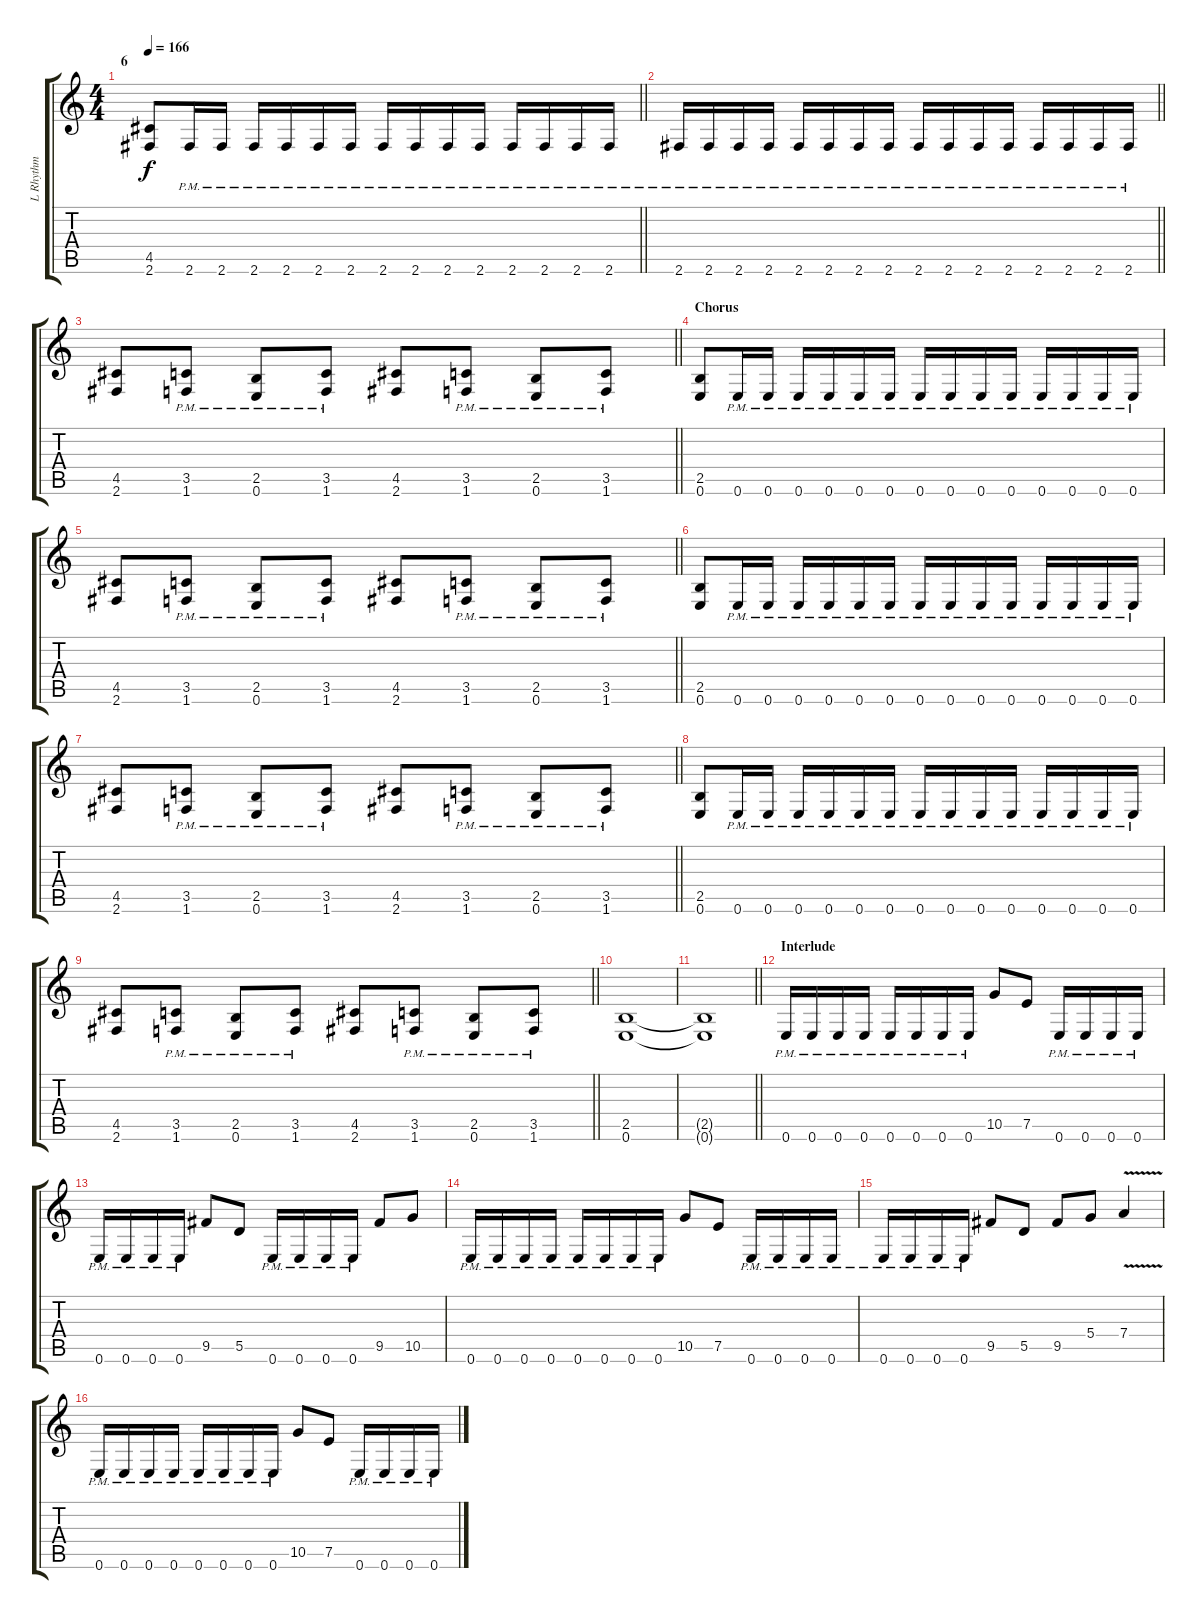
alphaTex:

\track ("L Rhythm" "L Rhythm") {instrument distortionguitar}
\staff {score tabs}
\tuning (E4 B3 G3 D3 A2 E2) {hide}
\ts (4 4)
\section ("" "6")
\tempo 166
\clef g2
\barLineRight lightlight
\ks c
(4.5 2.6).8{dy f} 2.6{pm}.16 2.6{pm}.16 2.6{pm}.16 2.6{pm}.16 2.6{pm}.16 2.6{pm}.16 2.6{pm}.16 2.6{pm}.16 2.6{pm}.16 2.6{pm}.16 2.6{pm}.16 2.6{pm}.16 2.6{pm}.16 2.6{pm}.16 |
\barLineRight lightlight
2.6{pm}.16 2.6{pm}.16 2.6{pm}.16 2.6{pm}.16 2.6{pm}.16 2.6{pm}.16 2.6{pm}.16 2.6{pm}.16 2.6{pm}.16 2.6{pm}.16 2.6{pm}.16 2.6{pm}.16 2.6{pm}.16 2.6{pm}.16 2.6{pm}.16 2.6{pm}.16 |
\barLineRight lightlight
(4.5 2.6).8 (3.5{pm} 1.6{pm}).8 (2.5{pm} 0.6{pm}).8 (3.5{pm} 1.6{pm}).8 (4.5 2.6).8 (3.5{pm} 1.6{pm}).8 (2.5{pm} 0.6{pm}).8 (3.5{pm} 1.6{pm}).8 |
\section ("" "Chorus")
(2.5 0.6).8 0.6{pm}.16 0.6{pm}.16 0.6{pm}.16 0.6{pm}.16 0.6{pm}.16 0.6{pm}.16 0.6{pm}.16 0.6{pm}.16 0.6{pm}.16 0.6{pm}.16 0.6{pm}.16 0.6{pm}.16 0.6{pm}.16 0.6{pm}.16 |
\barLineRight lightlight
(4.5 2.6).8 (3.5{pm} 1.6{pm}).8 (2.5{pm} 0.6{pm}).8 (3.5{pm} 1.6{pm}).8 (4.5 2.6).8 (3.5{pm} 1.6{pm}).8 (2.5{pm} 0.6{pm}).8 (3.5{pm} 1.6{pm}).8 |
(2.5 0.6).8 0.6{pm}.16 0.6{pm}.16 0.6{pm}.16 0.6{pm}.16 0.6{pm}.16 0.6{pm}.16 0.6{pm}.16 0.6{pm}.16 0.6{pm}.16 0.6{pm}.16 0.6{pm}.16 0.6{pm}.16 0.6{pm}.16 0.6{pm}.16 |
\barLineRight lightlight
(4.5 2.6).8 (3.5{pm} 1.6{pm}).8 (2.5{pm} 0.6{pm}).8 (3.5{pm} 1.6{pm}).8 (4.5 2.6).8 (3.5{pm} 1.6{pm}).8 (2.5{pm} 0.6{pm}).8 (3.5{pm} 1.6{pm}).8 |
(2.5 0.6).8 0.6{pm}.16 0.6{pm}.16 0.6{pm}.16 0.6{pm}.16 0.6{pm}.16 0.6{pm}.16 0.6{pm}.16 0.6{pm}.16 0.6{pm}.16 0.6{pm}.16 0.6{pm}.16 0.6{pm}.16 0.6{pm}.16 0.6{pm}.16 |
\barLineRight lightlight
(4.5 2.6).8 (3.5{pm} 1.6{pm}).8 (2.5{pm} 0.6{pm}).8 (3.5{pm} 1.6{pm}).8 (4.5 2.6).8 (3.5{pm} 1.6{pm}).8 (2.5{pm} 0.6{pm}).8 (3.5{pm} 1.6{pm}).8 |
(2.5 0.6).1 |
\barLineRight lightlight
(2.5{t} 0.6{t}).1 |
\section ("" "Interlude")
0.6{pm}.16 0.6{pm}.16 0.6{pm}.16 0.6{pm}.16 0.6{pm}.16 0.6{pm}.16 0.6{pm}.16 0.6{pm}.16 10.5.8 7.5.8 0.6{pm}.16 0.6{pm}.16 0.6{pm}.16 0.6{pm}.16 |
0.6{pm}.16 0.6{pm}.16 0.6{pm}.16 0.6{pm}.16 9.5.8 5.5.8 0.6{pm}.16 0.6{pm}.16 0.6{pm}.16 0.6{pm}.16 9.5.8 10.5.8 |
0.6{pm}.16 0.6{pm}.16 0.6{pm}.16 0.6{pm}.16 0.6{pm}.16 0.6{pm}.16 0.6{pm}.16 0.6{pm}.16 10.5.8 7.5.8 0.6{pm}.16 0.6{pm}.16 0.6{pm}.16 0.6{pm}.16 |
0.6{pm}.16 0.6{pm}.16 0.6{pm}.16 0.6{pm}.16 9.5.8 5.5.8 9.5.8 5.4.8 7.4{v}.4 |
0.6{pm}.16 0.6{pm}.16 0.6{pm}.16 0.6{pm}.16 0.6{pm}.16 0.6{pm}.16 0.6{pm}.16 0.6{pm}.16 10.5.8 7.5.8 0.6{pm}.16 0.6{pm}.16 0.6{pm}.16 0.6{pm}.16
